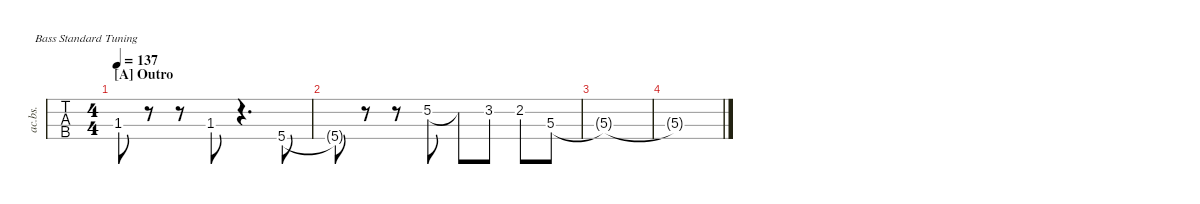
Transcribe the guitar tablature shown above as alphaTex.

\defaultSystemsLayout 4
\hideDynamics
\bracketExtendMode nobrackets
\track ("Acoustic Bass" "ac.bs.") {defaultSystemsLayout 4 instrument acousticbass}
\staff {tabs}
\tuning (G2 D2 A1 E1)
\ts (4 4)
\section ("A" "Outro")
\tempo 137
\clef f4
\ks f
1.3{acc b}.8{dy mf beam Up} r.8{beam Down} r.8{beam Down} 1.3{acc b}.8{beam Up} r.4{d beam Down} 5.4{acc forcenatural}.8{beam Up} |
5.4{t acc forcenatural}.8{beam Up} r.8{beam Down} r.8{beam Down} 5.2{acc forcenatural}.8{beam Down} 5.2{t acc forcenatural}.8{beam Down} 3.2{acc forcenatural}.8{beam Down} 2.2{acc forcenatural}.8{beam Down} 5.3{acc forcenatural}.8{beam Down} |
5.3{t acc forcenatural}.1{beam Down} |
5.3{t acc forcenatural}.1{beam Down}
